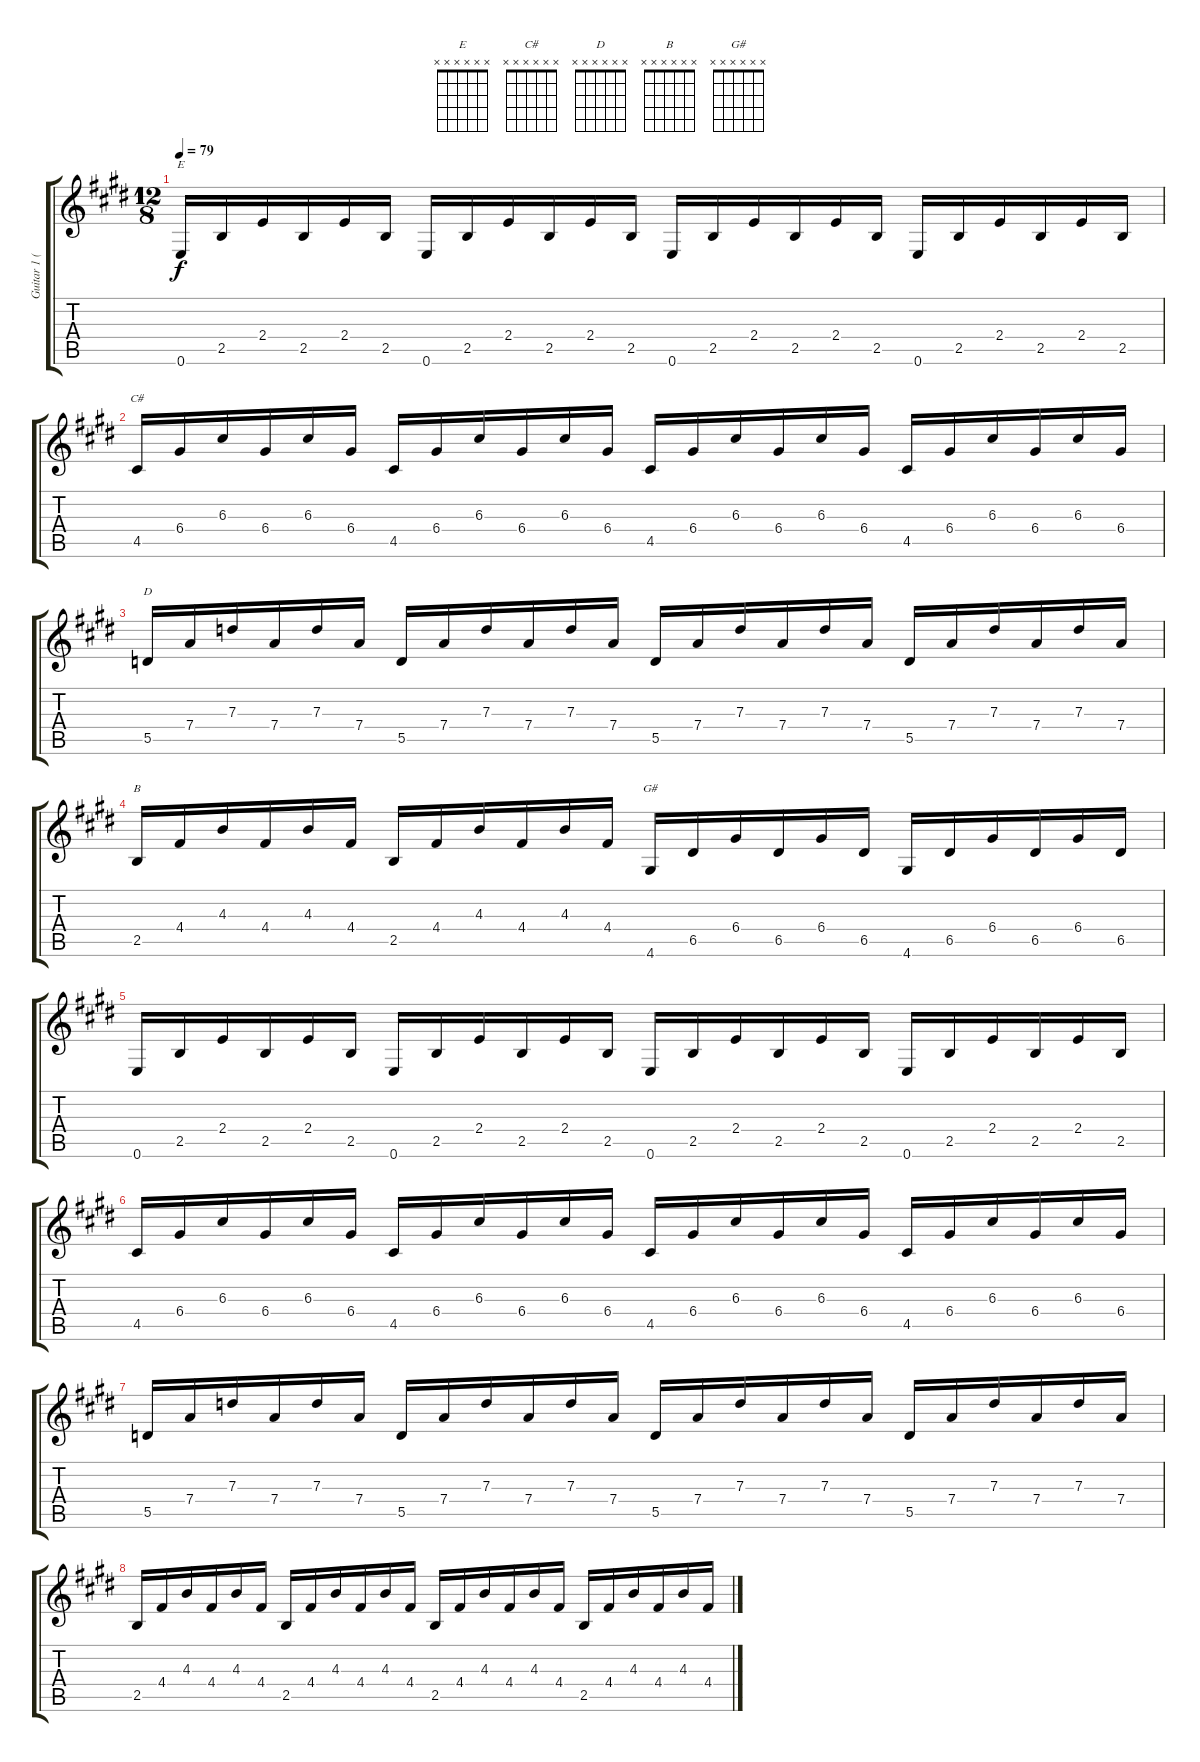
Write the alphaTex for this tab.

\track ("Guitar 1 (Janick)" "Guitar 1 (") {instrument distortionguitar}
\staff {score tabs}
\tuning (E4 B3 G3 D3 A2 E2) {hide}
\chord ("E" x x x x x x) {firstfret 0}
\chord ("C#" x x x x x x) {firstfret 0}
\chord ("D" x x x x x x) {firstfret 0}
\chord ("B" x x x x x x) {firstfret 0}
\chord ("G#" x x x x x x) {firstfret 0}
\ts (12 8)
\tempo 79
\clef g2
\ks e
0.6.16{ch "E" dy f} 2.5.16 2.4.16 2.5.16 2.4.16 2.5.16 0.6.16 2.5.16 2.4.16 2.5.16 2.4.16 2.5.16 0.6.16 2.5.16 2.4.16 2.5.16 2.4.16 2.5.16 0.6.16 2.5.16 2.4.16 2.5.16 2.4.16 2.5.16 |
4.5.16{ch "C#"} 6.4.16 6.3.16 6.4.16 6.3.16 6.4.16 4.5.16 6.4.16 6.3.16 6.4.16 6.3.16 6.4.16 4.5.16 6.4.16 6.3.16 6.4.16 6.3.16 6.4.16 4.5.16 6.4.16 6.3.16 6.4.16 6.3.16 6.4.16 |
5.5.16{ch "D"} 7.4.16 7.3.16 7.4.16 7.3.16 7.4.16 5.5.16 7.4.16 7.3.16 7.4.16 7.3.16 7.4.16 5.5.16 7.4.16 7.3.16 7.4.16 7.3.16 7.4.16 5.5.16 7.4.16 7.3.16 7.4.16 7.3.16 7.4.16 |
2.5.16{ch "B"} 4.4.16 4.3.16 4.4.16 4.3.16 4.4.16 2.5.16 4.4.16 4.3.16 4.4.16 4.3.16 4.4.16 4.6.16{ch "G#"} 6.5.16 6.4.16 6.5.16 6.4.16 6.5.16 4.6.16 6.5.16 6.4.16 6.5.16 6.4.16 6.5.16 |
0.6.16 2.5.16 2.4.16 2.5.16 2.4.16 2.5.16 0.6.16 2.5.16 2.4.16 2.5.16 2.4.16 2.5.16 0.6.16 2.5.16 2.4.16 2.5.16 2.4.16 2.5.16 0.6.16 2.5.16 2.4.16 2.5.16 2.4.16 2.5.16 |
4.5.16 6.4.16 6.3.16 6.4.16 6.3.16 6.4.16 4.5.16 6.4.16 6.3.16 6.4.16 6.3.16 6.4.16 4.5.16 6.4.16 6.3.16 6.4.16 6.3.16 6.4.16 4.5.16 6.4.16 6.3.16 6.4.16 6.3.16 6.4.16 |
5.5.16 7.4.16 7.3.16 7.4.16 7.3.16 7.4.16 5.5.16 7.4.16 7.3.16 7.4.16 7.3.16 7.4.16 5.5.16 7.4.16 7.3.16 7.4.16 7.3.16 7.4.16 5.5.16 7.4.16 7.3.16 7.4.16 7.3.16 7.4.16 |
2.5.16 4.4.16 4.3.16 4.4.16 4.3.16 4.4.16 2.5.16 4.4.16 4.3.16 4.4.16 4.3.16 4.4.16 2.5.16 4.4.16 4.3.16 4.4.16 4.3.16 4.4.16 2.5.16 4.4.16 4.3.16 4.4.16 4.3.16 4.4.16
